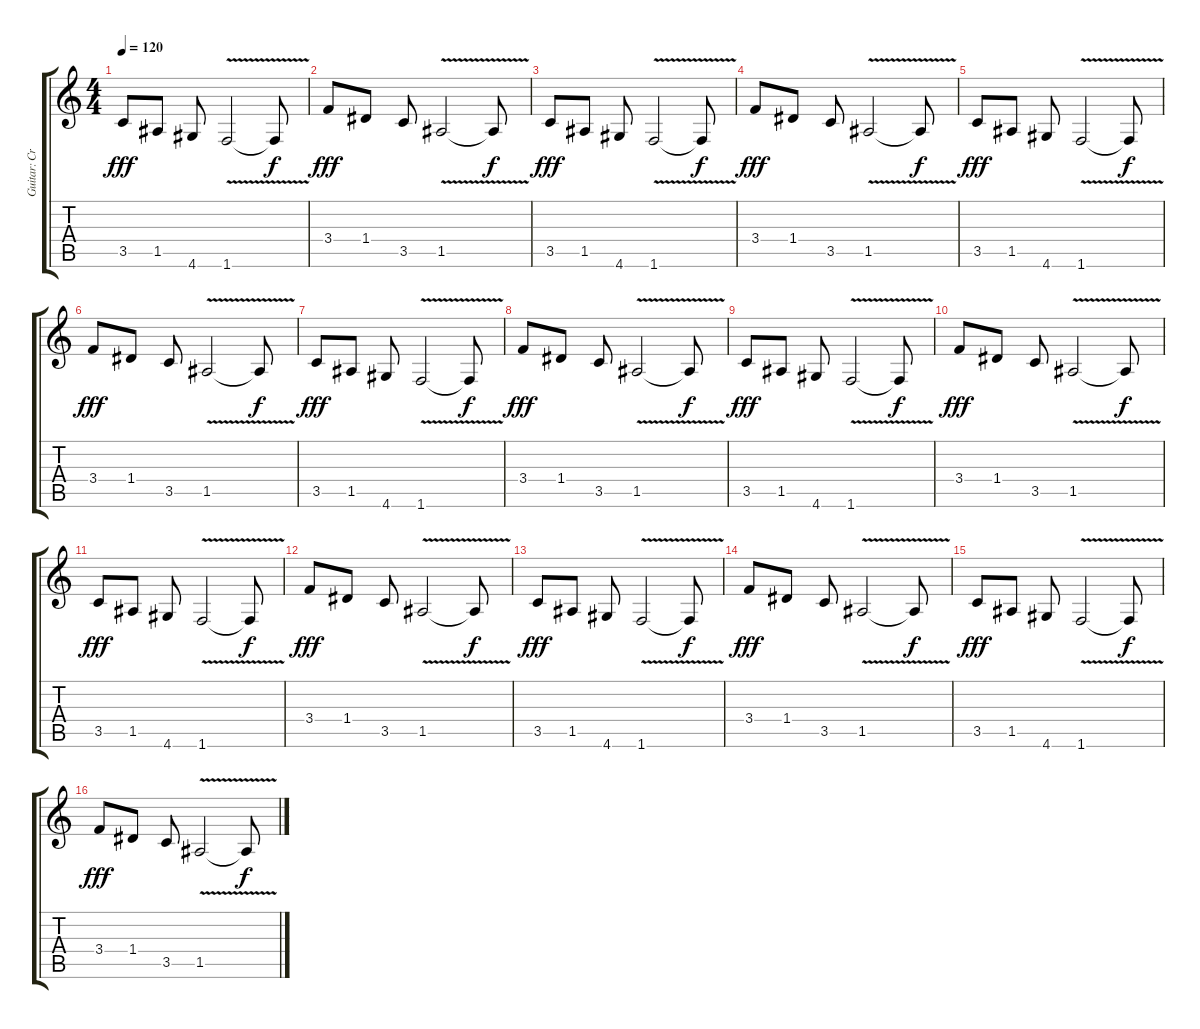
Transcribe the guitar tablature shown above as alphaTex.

\track ("Guitar: Criss Oliva [Lead]" "Guitar: Cr") {instrument overdrivenguitar}
\staff {score tabs}
\tuning (E4 B3 G3 D3 A2 E2) {hide}
\ts (4 4)
\tempo 120
\clef g2
\ks c
3.5.8{dy fff} 1.5.8 4.6.8 1.6{v}.2 1.6{t}.8{dy f} |
3.4.8{dy fff} 1.4.8 3.5.8 1.5{v}.2 1.5{t}.8{dy f} |
3.5.8{dy fff} 1.5.8 4.6.8 1.6{v}.2 1.6{t}.8{dy f} |
3.4.8{dy fff} 1.4.8 3.5.8 1.5{v}.2 1.5{t}.8{dy f} |
3.5.8{dy fff} 1.5.8 4.6.8 1.6{v}.2 1.6{t}.8{dy f} |
3.4.8{dy fff} 1.4.8 3.5.8 1.5{v}.2 1.5{t}.8{dy f} |
3.5.8{dy fff} 1.5.8 4.6.8 1.6{v}.2 1.6{t}.8{dy f} |
3.4.8{dy fff} 1.4.8 3.5.8 1.5{v}.2 1.5{t}.8{dy f} |
3.5.8{dy fff} 1.5.8 4.6.8 1.6{v}.2 1.6{t}.8{dy f} |
3.4.8{dy fff} 1.4.8 3.5.8 1.5{v}.2 1.5{t}.8{dy f} |
3.5.8{dy fff} 1.5.8 4.6.8 1.6{v}.2 1.6{t}.8{dy f} |
3.4.8{dy fff} 1.4.8 3.5.8 1.5{v}.2 1.5{t}.8{dy f} |
3.5.8{dy fff} 1.5.8 4.6.8 1.6{v}.2 1.6{t}.8{dy f} |
3.4.8{dy fff} 1.4.8 3.5.8 1.5{v}.2 1.5{t}.8{dy f} |
3.5.8{dy fff} 1.5.8 4.6.8 1.6{v}.2 1.6{t}.8{dy f} |
3.4.8{dy fff} 1.4.8 3.5.8 1.5{v}.2 1.5{t}.8{dy f}
